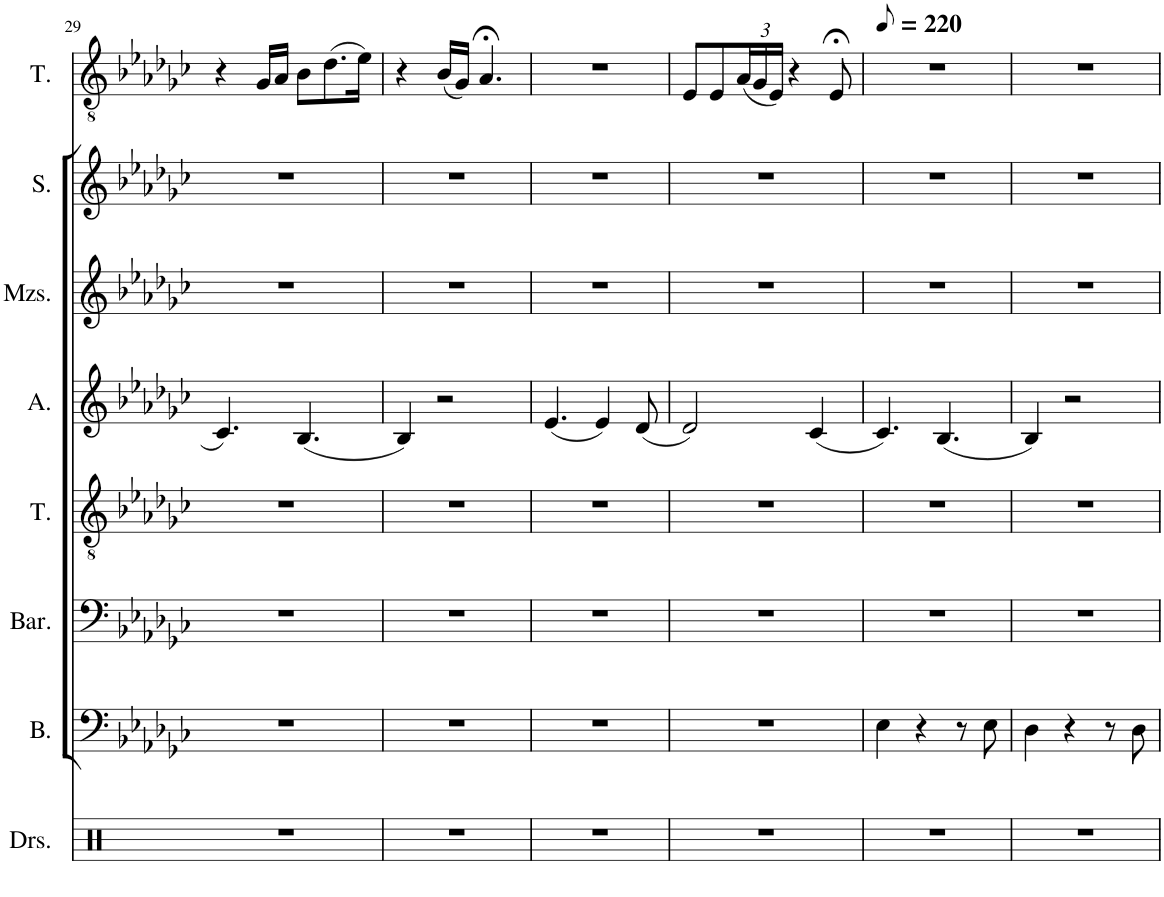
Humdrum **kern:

**kern	**kern	**kern	**kern	**kern	**kern	**kern	**kern
*part8	*part7	*part6	*part5	*part4	*part3	*part2	*part1
*staff8	*staff7	*staff6	*staff5	*staff4	*staff3	*staff2	*staff1
*I"Drumset	*I"Bass	*I"Baritone	*I"Tenor	*I"Alto	*I"Mezzo-soprano	*I"Soprano	*I"Tenor
*I'Drs.	*I'B.	*I'Bar.	*I'T.	*I'A.	*I'Mzs.	*I'S.	*I'T.
!!LO:PB:g=z
*clefX	*clefF4	*clefF4	*clefGv2	*clefG2	*clefG2	*clefG2	*clefGv2
*k[]	*k[b-e-a-d-g-c-]	*k[b-e-a-d-g-c-]	*k[b-e-a-d-g-c-]	*k[b-e-a-d-g-c-]	*k[b-e-a-d-g-c-]	*k[b-e-a-d-g-c-]	*k[b-e-a-d-g-c-]
*M6/8	*M6/8	*M6/8	*M6/8	*M6/8	*M6/8	*M6/8	*M6/8
=29	=29	=29	=29	=29	=29	=29	=29
2.r	2.r	2.r	2.r	4.c-/	2.r	2.r	4r
.	.	.	.	.	.	.	16G-/LL
.	.	.	.	.	.	.	16A-/JJ
.	.	.	.	(4.B-/	.	.	8B-\L
.	.	.	.	.	.	.	(8.d-\
.	.	.	.	.	.	.	16e-\Jk)
=30	=30	=30	=30	=30	=30	=30	=30
2.r	2.r	2.r	2.r	4B-/)	2.r	2.r	4r
.	.	.	.	2r	.	.	(16B-/LL
.	.	.	.	.	.	.	16G-/JJ)
.	.	.	.	.	.	.	4.A-;</
=31	=31	=31	=31	=31	=31	=31	=31
2.r	2.r	2.r	2.r	(4.e-/	2.r	2.r	2.r
.	.	.	.	4e-/)	.	.	.
.	.	.	.	(8d-/	.	.	.
=32	=32	=32	=32	=32	=32	=32	=32
2.r	2.r	2.r	2.r	2d-/)	2.r	2.r	8E-/L
.	.	.	.	.	.	.	8E-/
*	*	*	*	*	*	*	*Xbrackettup
.	.	.	.	.	.	.	(24A-/L
.	.	.	.	.	.	.	24G-/
.	.	.	.	.	.	.	24E-/JJ)
.	.	.	.	.	.	.	4r
.	.	.	.	(4c-/	.	.	.
.	.	.	.	.	.	.	8E-;</
=33	=33	=33	=33	=33	=33	=33	=33
*	*	*	*	*	*	*	*MM110
2.r	4E-\	2.r	2.r	4.c-/)	2.r	2.r	2.r
.	4r	.	.	.	.	.	.
.	.	.	.	(4.B-/	.	.	.
.	8r	.	.	.	.	.	.
.	8E-\	.	.	.	.	.	.
=34	=34	=34	=34	=34	=34	=34	=34
2.r	4D-\	2.r	2.r	4B-/)	2.r	2.r	2.r
.	4r	.	.	2r	.	.	.
.	8r	.	.	.	.	.	.
.	8D-\	.	.	.	.	.	.
=	=	=	=	=	=	=	=
*-	*-	*-	*-	*-	*-	*-	*-
